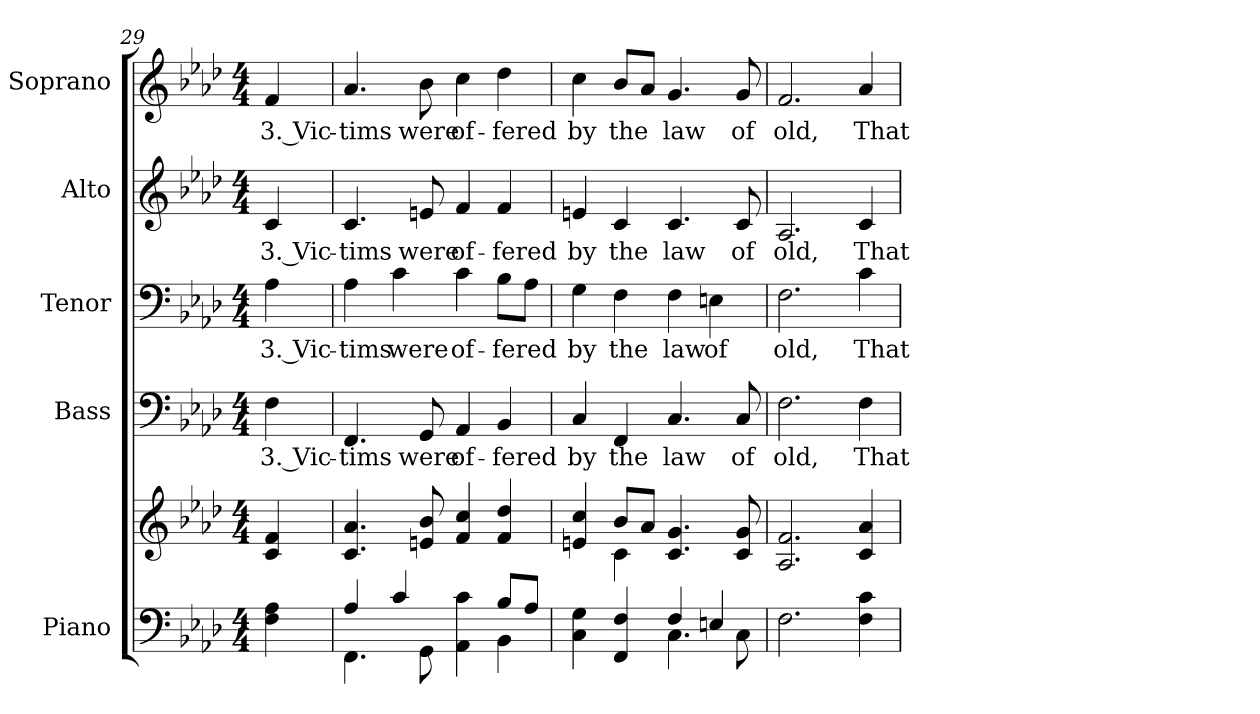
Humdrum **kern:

**kern	**kern	**kern	**text	**kern	**text	**kern	**text	**kern	**text
*part5	*part5	*part4	*part4	*part3	*part3	*part2	*part2	*part1	*part1
*staff6	*staff5	*staff4	*staff4	*staff3	*staff3	*staff2	*staff2	*staff1	*staff1
*I"Piano	*	*I"Bass	*	*I"Tenor	*	*I"Alto	*	*I"Soprano	*
*I'Pno.	*	*I'B.	*	*I'T.	*	*I'A.	*	*I'S.	*
*clefF4	*clefG2	*clefF4	*	*clefF4	*	*clefG2	*	*clefG2	*
*k[b-e-a-d-]	*k[b-e-a-d-]	*k[b-e-a-d-]	*	*k[b-e-a-d-]	*	*k[b-e-a-d-]	*	*k[b-e-a-d-]	*
*A-:	*A-:	*A-:	*	*A-:	*	*A-:	*	*A-:	*
*M4/4	*M4/4	*M4/4	*	*M4/4	*	*M4/4	*	*M4/4	*
=29	=29	=29	=29	=29	=29	=29	=29	=29	=29
!	!	!	!LO:LY:b:color=#000000	!	!	!	!	!	!
!	!	!	!	!	!LO:LY:b:color=#000000	!	!	!	!
!	!	!	!	!	!	!	!LO:LY:b:color=#000000	!	!
!	!	!	!	!	!	!	!	!	!LO:LY:b:color=#000000
4Fi\ 4A-i	4ci/ 4fi	4Fi\	3. Vic-	4A-i\	3. Vic-	4ci/	3. Vic-	4fi/	3. Vic-
!!LO:PB:g=z
=30	=30	=30	=30	=30	=30	=30	=30	=30	=30
*^	*	*	*	*	*	*	*	*	*
!	!	!	!	!LO:LY:b:color=#000000	!	!	!	!	!	!
!	!	!	!	!	!	!LO:LY:b:color=#000000	!	!	!	!
!	!	!	!	!	!	!	!	!LO:LY:b:color=#000000	!	!
!	!	!	!	!	!	!	!	!	!	!LO:LY:b:color=#000000
4A-i/	4.FFi\	4.ci/ 4.a-i	4.FFi/	-tims	4A-i\	-tims	4.ci/	-tims	4.a-i/	-tims
!	!	!	!	!	!	!LO:LY:b:color=#000000	!	!	!	!
4ci/	.	.	.	.	4ci\	were	.	.	.	.
!	!	!	!	!LO:LY:b:color=#000000	!	!	!	!	!	!
!	!	!	!	!	!	!	!	!LO:LY:b:color=#000000	!	!
!	!	!	!	!	!	!	!	!	!	!LO:LY:b:color=#000000
.	8GGi\	8eni/ 8b-i	8GGi/	were	.	.	8eni/	were	8b-i\	were
!	!	!	!	!LO:LY:b:color=#000000	!	!	!	!	!	!
!	!	!	!	!	!	!LO:LY:b:color=#000000	!	!	!	!
!	!	!	!	!	!	!	!	!LO:LY:b:color=#000000	!	!
!	!	!	!	!	!	!	!	!	!	!LO:LY:b:color=#000000
4AA-i\ 4ci	4ryy	4fi/ 4cci	4AA-i/	of-	4ci\	of-	4fi/	of-	4cci\	of-
!	!	!	!	!LO:LY:b:color=#000000	!	!	!	!	!	!
!	!	!	!	!	!	!LO:LY:b:color=#000000	!	!	!	!
!	!	!	!	!	!	!	!	!LO:LY:b:color=#000000	!	!
!	!	!	!	!	!	!	!	!	!	!LO:LY:b:color=#000000
8B-i/L	4BB-i\	4fi/ 4dd-i	4BB-i/	-fered	8B-i\L	-fered	4fi/	-fered	4dd-i\	-fered
8A-i/J	.	.	.	.	8A-i\J	.	.	.	.	.
=31	=31	=31	=31	=31	=31	=31	=31	=31	=31	=31
*	*	*^	*	*	*	*	*	*	*	*
!	!	!	!	!	!LO:LY:b:color=#000000	!	!	!	!	!	!
!	!	!	!	!	!	!	!LO:LY:b:color=#000000	!	!	!	!
!	!	!	!	!	!	!	!	!	!LO:LY:b:color=#000000	!	!
!	!	!	!	!	!	!	!	!	!	!	!LO:LY:b:color=#000000
4Ci\ 4Gi	2ryy	4eni/ 4cci	4ryy	4Ci/	by	4Gi\	by	4eni/	by	4cci\	by
!	!	!	!	!	!LO:LY:b:color=#000000	!	!	!	!	!	!
!	!	!	!	!	!	!	!LO:LY:b:color=#000000	!	!	!	!
!	!	!	!	!	!	!	!	!	!LO:LY:b:color=#000000	!	!
!	!	!	!	!	!	!	!	!	!	!	!LO:LY:b:color=#000000
4FFi/ 4Fi	.	8b-i/L	4ci\	4FFi/	the	4Fi\	the	4ci/	the	8b-i/L	the
.	.	8a-i/J	.	.	.	.	.	.	.	8a-i/J	.
!	!	!	!	!	!LO:LY:b:color=#000000	!	!	!	!	!	!
!	!	!	!	!	!	!	!LO:LY:b:color=#000000	!	!	!	!
!	!	!	!	!	!	!	!	!	!LO:LY:b:color=#000000	!	!
!	!	!	!	!	!	!	!	!	!	!	!LO:LY:b:color=#000000
4Fi/	4.Ci\	4.ci/ 4.gi	2ryy	4.Ci/	law	4Fi\	law	4.ci/	law	4.gi/	law
!	!	!	!	!	!	!	!LO:LY:b:color=#000000	!	!	!	!
4Eni/	.	.	.	.	.	4Eni\	of	.	.	.	.
!	!	!	!	!	!LO:LY:b:color=#000000	!	!	!	!	!	!
!	!	!	!	!	!	!	!	!	!LO:LY:b:color=#000000	!	!
!	!	!	!	!	!	!	!	!	!	!	!LO:LY:b:color=#000000
.	8Ci\	8ci/ 8gi	.	8Ci/	of	.	.	8ci/	of	8gi/	of
*v	*v	*	*	*	*	*	*	*	*	*	*
*	*v	*v	*	*	*	*	*	*	*	*
!!LO:PB:g=z
=32	=32	=32	=32	=32	=32	=32	=32	=32	=32
*^	*	*	*	*	*	*	*	*	*
!	!	!	!	!LO:LY:b:color=#000000	!	!	!	!	!	!
*v	*v	*	*	*	*	*	*	*	*	*
*^	*	*	*	*	*	*	*	*	*
!	!	!	!	!	!	!LO:LY:b:color=#000000	!	!	!	!
*v	*v	*	*	*	*	*	*	*	*	*
*^	*	*	*	*	*	*	*	*	*
!	!	!	!	!	!	!	!	!LO:LY:b:color=#000000	!	!
*v	*v	*	*	*	*	*	*	*	*	*
*^	*	*	*	*	*	*	*	*	*
!	!	!	!	!	!	!	!	!	!	!LO:LY:b:color=#000000
*v	*v	*	*	*	*	*	*	*	*	*
2.Fi\	2.A-i/ 2.fi	2.Fi\	old,	2.Fi\	old,	2.A-i/	old,	2.fi/	old,
!	!	!	!LO:LY:b:color=#000000	!	!	!	!	!	!
!	!	!	!	!	!LO:LY:b:color=#000000	!	!	!	!
!	!	!	!	!	!	!	!LO:LY:b:color=#000000	!	!
!	!	!	!	!	!	!	!	!	!LO:LY:b:color=#000000
4Fi\ 4ci	4ci/ 4a-i	4Fi\	That	4ci\	That	4ci/	That	4a-i/	That
=	=	=	=	=	=	=	=	=	=
*-	*-	*-	*-	*-	*-	*-	*-	*-	*-
